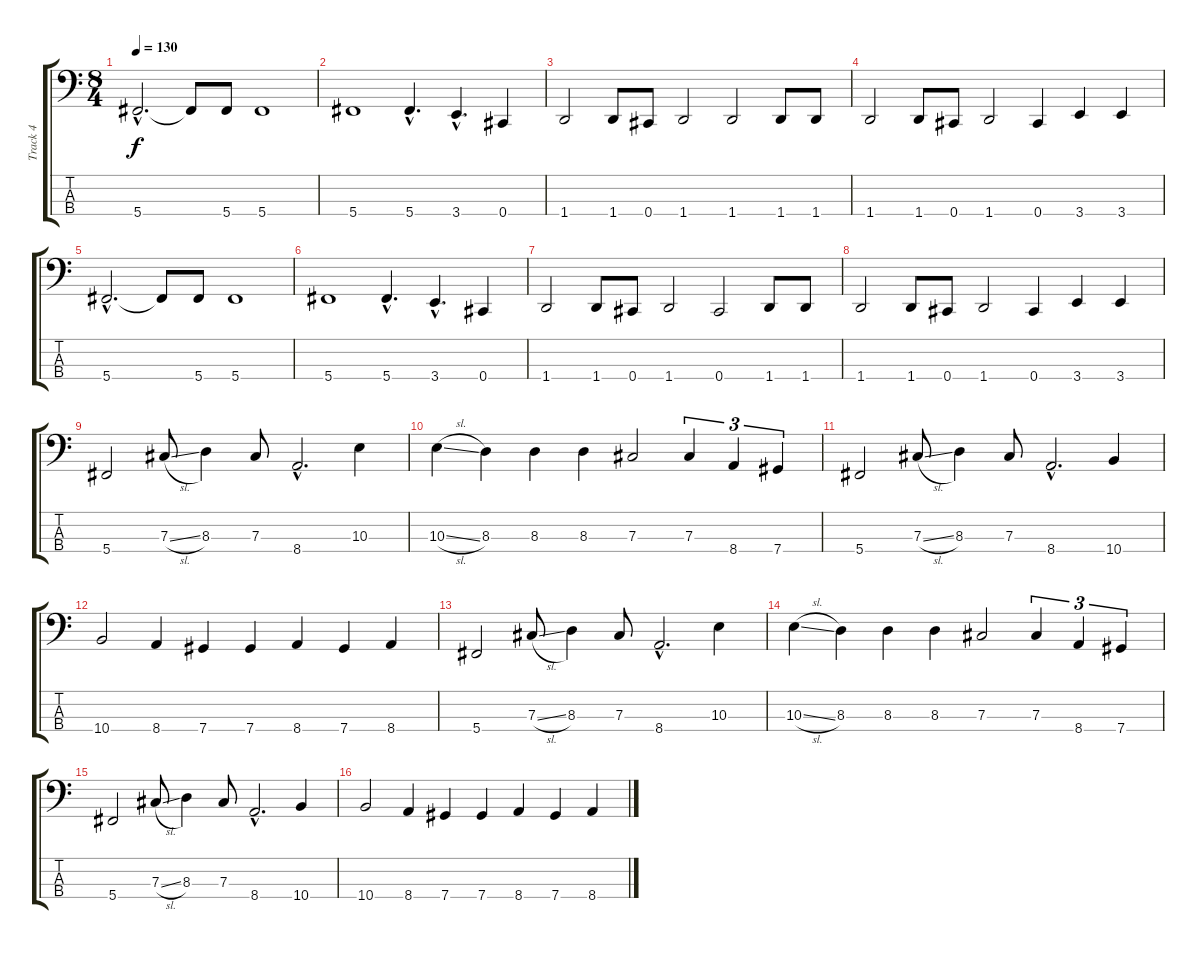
\track ("Track 4" "Track 4") {instrument electricbasspick}
\staff {score tabs}
\tuning (E2 B1 Gb1 Db1) {hide}
\ts (8 4)
\tempo 130
\clef f4
\ks c
5.4{hac}.2{d dy f} 5.4{t}.8 5.4.8 5.4.1 |
5.4.1 5.4{hac}.4{d} 3.4{hac}.4{d} 0.4.4 |
1.4.2 1.4.8 0.4.8 1.4.2 1.4.2 1.4.8 1.4.8 |
1.4.2 1.4.8 0.4.8 1.4.2 0.4.4 3.4.4 3.4.4 |
5.4{hac}.2{d} 5.4{t}.8 5.4.8 5.4.1 |
5.4.1 5.4{hac}.4{d} 3.4{hac}.4{d} 0.4.4 |
1.4.2 1.4.8 0.4.8 1.4.2 0.4.2 1.4.8 1.4.8 |
1.4.2 1.4.8 0.4.8 1.4.2 0.4.4 3.4.4 3.4.4 |
5.4.2 7.3{sl}.8 8.3.4 7.3.8 8.4{hac}.2{d} 10.3.4 |
10.3{sl}.4 8.3.4 8.3.4 8.3.4 7.3.2 7.3.4{tu (3 2)} 8.4.4{tu (3 2)} 7.4.4{tu (3 2)} |
5.4.2 7.3{sl}.8 8.3.4 7.3.8 8.4{hac}.2{d} 10.4.4 |
10.4.2 8.4.4 7.4.4 7.4.4 8.4.4 7.4.4 8.4.4 |
5.4.2 7.3{sl}.8 8.3.4 7.3.8 8.4{hac}.2{d} 10.3.4 |
10.3{sl}.4 8.3.4 8.3.4 8.3.4 7.3.2 7.3.4{tu (3 2)} 8.4.4{tu (3 2)} 7.4.4{tu (3 2)} |
5.4.2 7.3{sl}.8 8.3.4 7.3.8 8.4{hac}.2{d} 10.4.4 |
10.4.2 8.4.4 7.4.4 7.4.4 8.4.4 7.4.4 8.4.4
